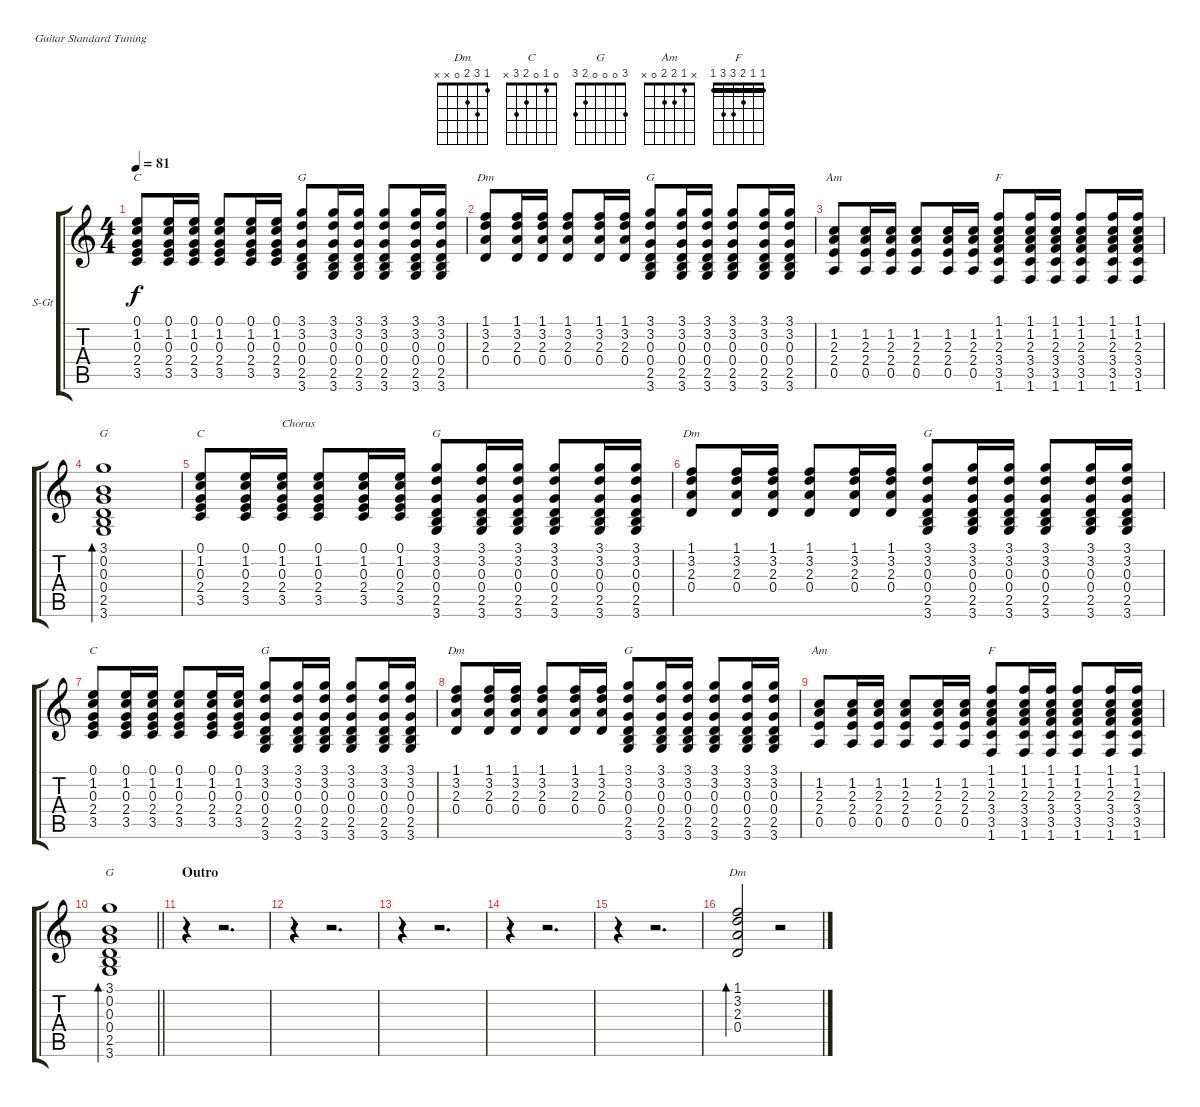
\bracketExtendMode groupsimilarinstruments
\firstSystemTrackNameOrientation horizontal
\otherSystemsTrackNameOrientation horizontal
\track ("Chitarra Classica Rudolf" "S-Gt") {instrument acousticguitarsteel}
\staff {score tabs}
\tuning (E4 B3 G3 D3 A2 E2)
\chord ("Dm" 1 3 2 0 x x) {showfingering false}
\chord ("C" 0 1 0 2 3 x) {showfingering false}
\chord ("G" 3 3 0 0 2 3) {showfingering false}
\chord ("Am" x 1 2 2 0 x) {showfingering false}
\chord ("F" 1 1 2 3 3 1) {showfingering false barre (1 1)}
\chord ("G" 3 0 0 0 2 3) {showfingering false}
\ts (4 4)
\tempo 81
\clef g2
\ks c
(0.1 1.2 0.3 2.4 3.5).8{ch "C" dy f} (0.1 1.2 0.3 2.4 3.5).16 (0.1 1.2 0.3 2.4 3.5).16 (0.1 1.2 0.3 2.4 3.5).8 (0.1 1.2 0.3 2.4 3.5).16 (0.1 1.2 0.3 2.4 3.5).16 (3.1 3.2 0.3 0.4 2.5 3.6).8{ch "G"} (3.1 3.2 0.3 0.4 2.5 3.6).16 (3.1 3.2 0.3 0.4 2.5 3.6).16 (3.1 3.2 0.3 0.4 2.5 3.6).8 (3.1 3.2 0.3 0.4 2.5 3.6).16 (3.1 3.2 0.3 0.4 2.5 3.6).16 |
(1.1 3.2 2.3 0.4).8{ch "Dm"} (1.1 3.2 2.3 0.4).16 (1.1 3.2 2.3 0.4).16 (1.1 3.2 2.3 0.4).8 (1.1 3.2 2.3 0.4).16 (1.1 3.2 2.3 0.4).16 (3.1 3.2 0.3 0.4 2.5 3.6).8{ch "G"} (3.1 3.2 0.3 0.4 2.5 3.6).16 (3.1 3.2 0.3 0.4 2.5 3.6).16 (3.1 3.2 0.3 0.4 2.5 3.6).8 (3.1 3.2 0.3 0.4 2.5 3.6).16 (3.1 3.2 0.3 0.4 2.5 3.6).16 |
(1.2 2.3 2.4 0.5).8{ch "Am"} (1.2 2.3 2.4 0.5).16 (1.2 2.3 2.4 0.5).16 (1.2 2.3 2.4 0.5).8 (1.2 2.3 2.4 0.5).16 (1.2 2.3 2.4 0.5).16 (1.1 1.2 2.3 3.4 3.5 1.6).8{ch "F"} (1.1 1.2 2.3 3.4 3.5 1.6).16 (1.1 1.2 2.3 3.4 3.5 1.6).16 (1.1 1.2 2.3 3.4 3.5 1.6).8 (1.1 1.2 2.3 3.4 3.5 1.6).16 (1.1 1.2 2.3 3.4 3.5 1.6).16 |
(3.1 0.2 0.3 0.4 2.5 3.6).1{bd 120 ch "G"} |
(0.1 1.2 0.3 2.4 3.5).8{ch "C"} (0.1 1.2 0.3 2.4 3.5).16 (0.1 1.2 0.3 2.4 3.5).16{txt "Chorus"} (0.1 1.2 0.3 2.4 3.5).8 (0.1 1.2 0.3 2.4 3.5).16 (0.1 1.2 0.3 2.4 3.5).16 (3.1 3.2 0.3 0.4 2.5 3.6).8{ch "G"} (3.1 3.2 0.3 0.4 2.5 3.6).16 (3.1 3.2 0.3 0.4 2.5 3.6).16 (3.1 3.2 0.3 0.4 2.5 3.6).8 (3.1 3.2 0.3 0.4 2.5 3.6).16 (3.1 3.2 0.3 0.4 2.5 3.6).16 |
(1.1 3.2 2.3 0.4).8{ch "Dm"} (1.1 3.2 2.3 0.4).16 (1.1 3.2 2.3 0.4).16 (1.1 3.2 2.3 0.4).8 (1.1 3.2 2.3 0.4).16 (1.1 3.2 2.3 0.4).16 (3.1 3.2 0.3 0.4 2.5 3.6).8{ch "G"} (3.1 3.2 0.3 0.4 2.5 3.6).16 (3.1 3.2 0.3 0.4 2.5 3.6).16 (3.1 3.2 0.3 0.4 2.5 3.6).8 (3.1 3.2 0.3 0.4 2.5 3.6).16 (3.1 3.2 0.3 0.4 2.5 3.6).16 |
(0.1 1.2 0.3 2.4 3.5).8{ch "C"} (0.1 1.2 0.3 2.4 3.5).16 (0.1 1.2 0.3 2.4 3.5).16 (0.1 1.2 0.3 2.4 3.5).8 (0.1 1.2 0.3 2.4 3.5).16 (0.1 1.2 0.3 2.4 3.5).16 (3.1 3.2 0.3 0.4 2.5 3.6).8{ch "G"} (3.1 3.2 0.3 0.4 2.5 3.6).16 (3.1 3.2 0.3 0.4 2.5 3.6).16 (3.1 3.2 0.3 0.4 2.5 3.6).8 (3.1 3.2 0.3 0.4 2.5 3.6).16 (3.1 3.2 0.3 0.4 2.5 3.6).16 |
(1.1 3.2 2.3 0.4).8{ch "Dm"} (1.1 3.2 2.3 0.4).16 (1.1 3.2 2.3 0.4).16 (1.1 3.2 2.3 0.4).8 (1.1 3.2 2.3 0.4).16 (1.1 3.2 2.3 0.4).16 (3.1 3.2 0.3 0.4 2.5 3.6).8{ch "G"} (3.1 3.2 0.3 0.4 2.5 3.6).16 (3.1 3.2 0.3 0.4 2.5 3.6).16 (3.1 3.2 0.3 0.4 2.5 3.6).8 (3.1 3.2 0.3 0.4 2.5 3.6).16 (3.1 3.2 0.3 0.4 2.5 3.6).16 |
(1.2 2.3 2.4 0.5).8{ch "Am"} (1.2 2.3 2.4 0.5).16 (1.2 2.3 2.4 0.5).16 (1.2 2.3 2.4 0.5).8 (1.2 2.3 2.4 0.5).16 (1.2 2.3 2.4 0.5).16 (1.1 1.2 2.3 3.4 3.5 1.6).8{ch "F"} (1.1 1.2 2.3 3.4 3.5 1.6).16 (1.1 1.2 2.3 3.4 3.5 1.6).16 (1.1 1.2 2.3 3.4 3.5 1.6).8 (1.1 1.2 2.3 3.4 3.5 1.6).16 (1.1 1.2 2.3 3.4 3.5 1.6).16 |
\barLineRight lightlight
(3.1 0.2 0.3 0.4 2.5 3.6).1{bd 120 ch "G"} |
\section ("" "Outro")
r.4 r.2{d} |
r.4 r.2{d} |
r.4 r.2{d} |
r.4 r.2{d} |
r.4 r.2{d} |
(1.1 3.2 2.3 0.4).2{bd 480 ch "Dm"} r.2
